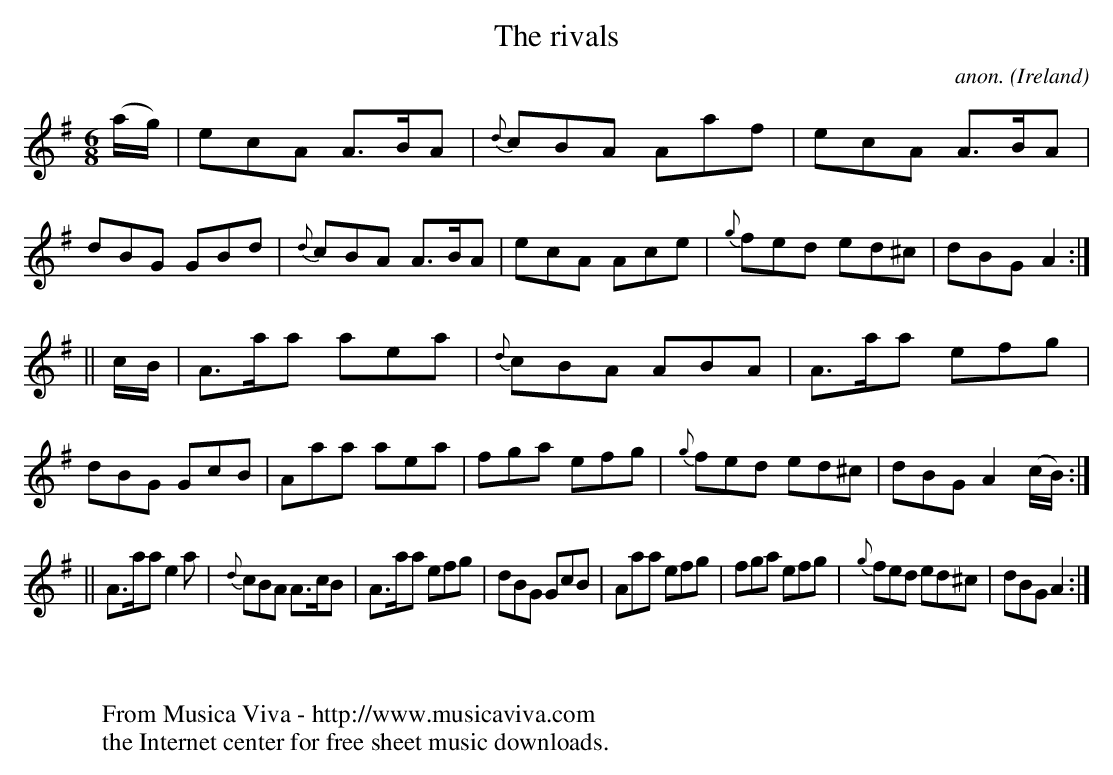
X:1
T:The rivals
C:anon.
O:Ireland
M:6/8
L:1/8
K:Ador
(a/g/)|ecA A>BA|{d}cBA Aaf|ecA A>BA|dBG GBd|{d}cBA A>BA|ecA Ace|{g}fed ed^c|dBG A2:|
||c/B/|A>aa aea|{d}cBA ABA|A>aa efg|dBG GcB|Aaa aea|fga efg|{g}fed ed^c|dBG A2 (c/B/):|
||A>aa e2a|{d}cBA A>cB|A>aa efg|dBG GcB|Aaa efg|fga efg|{g}fed ed^c|dBG A2:|
W:
W:
W: From Musica Viva - http://www.musicaviva.com
W: the Internet center for free sheet music downloads.
